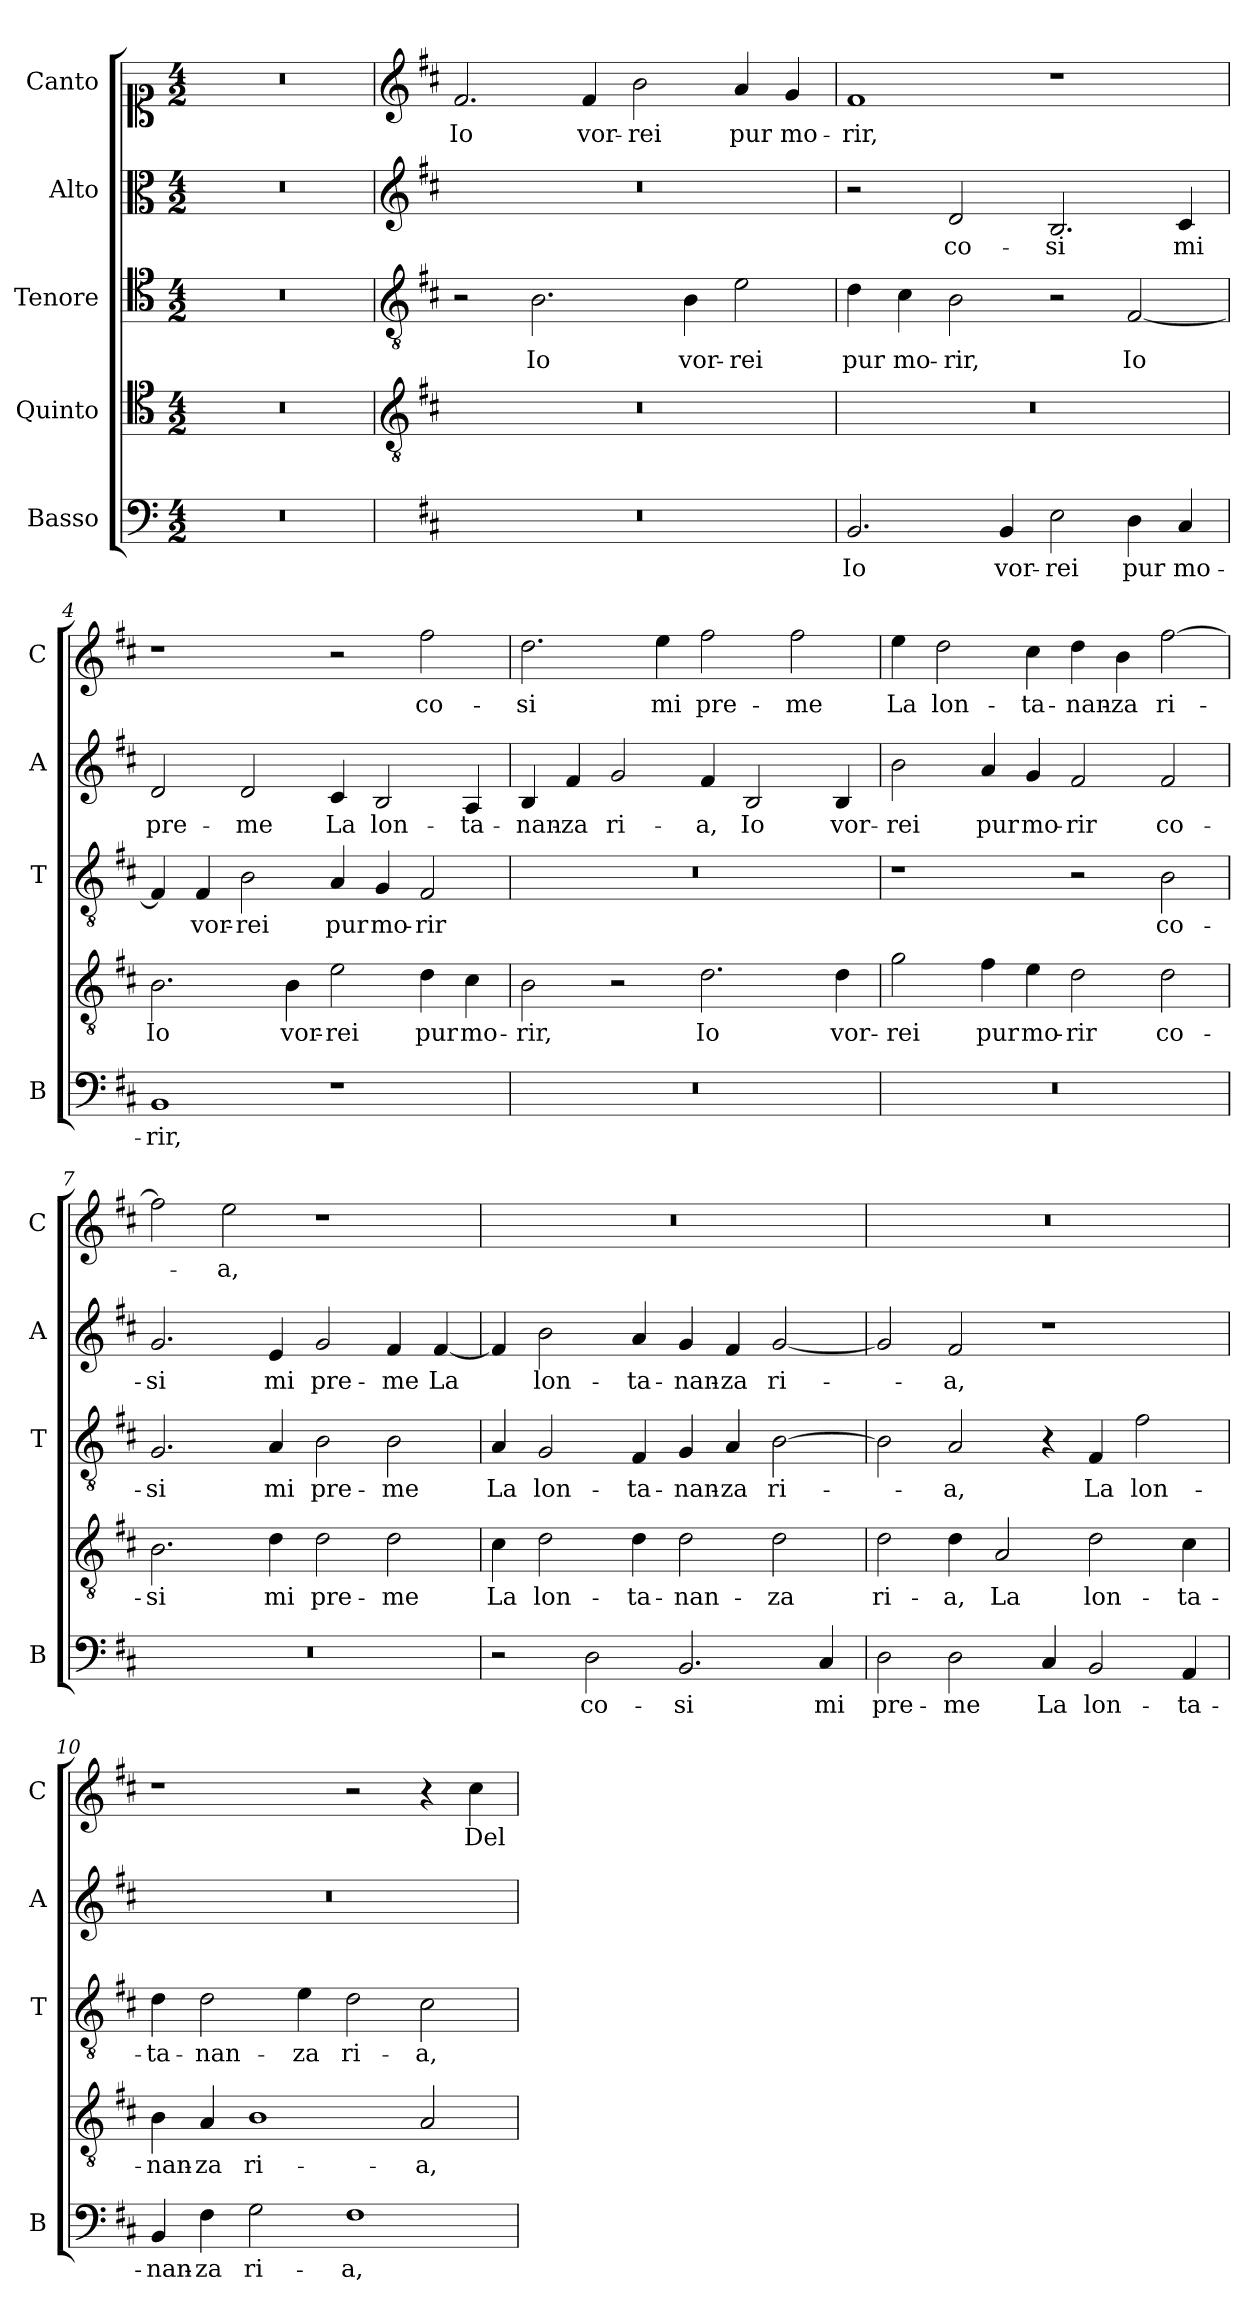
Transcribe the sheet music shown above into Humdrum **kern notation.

**kern	**text	**kern	**text	**kern	**text	**kern	**text	**kern	**text
*part5	*part5	*part4	*part4	*part3	*part3	*part2	*part2	*part1	*part1
*staff5	*staff5	*staff4	*staff4	*staff3	*staff3	*staff2	*staff2	*staff1	*staff1
*I"Basso	*	*I"Quinto	*	*I"Tenore	*	*I"Alto	*	*I"Canto	*
*I'B	*	*	*	*I'T	*	*I'A	*	*I'C	*
*clefF4	*	*clefC4	*	*clefC4	*	*clefC3	*	*clefC1	*
*k[]	*	*k[]	*	*k[]	*	*k[]	*	*k[]	*
*C:	*	*C:	*	*C:	*	*C:	*	*C:	*
*M4/2	*	*M4/2	*	*M4/2	*	*M4/2	*	*M4/2	*
=1	=1	=1	=1	=1	=1	=1	=1	=1	=1
0r	.	0r	.	0r	.	0r	.	0r	.
=2	=2	=2	=2	=2	=2	=2	=2	=2	=2
*	*	*clefGv2	*	*clefGv2	*	*clefG2	*	*clefG2	*
*k[f#c#]	*	*k[f#c#]	*	*k[f#c#]	*	*k[f#c#]	*	*k[f#c#]	*
*D:	*	*D:	*	*D:	*	*D:	*	*D:	*
!	!	!	!	!	!	!	!	!	!LO:LY:b
0r	.	0r	.	2r	.	0r	.	2.f#/	Io
!	!	!	!	!	!LO:LY:b	!	!	!	!
.	.	.	.	2.B\	Io	.	.	.	.
!	!	!	!	!	!	!	!	!	!LO:LY:b
.	.	.	.	.	.	.	.	4f#/	vor-
!	!	!	!	!	!	!	!	!	!LO:LY:b
.	.	.	.	.	.	.	.	2b\	-rei
!	!	!	!	!	!LO:LY:b	!	!	!	!
.	.	.	.	4B\	vor-	.	.	.	.
!	!	!	!	!	!LO:LY:b	!	!	!	!LO:LY:b
.	.	.	.	2e\	-rei	.	.	4a/	pur
!	!	!	!	!	!	!	!	!	!LO:LY:b
.	.	.	.	.	.	.	.	4g/	mo-
=3	=3	=3	=3	=3	=3	=3	=3	=3	=3
!	!LO:LY:b	!	!	!	!LO:LY:b	!	!	!	!LO:LY:b
2.BB/	Io	0r	.	4d\	pur	2r	.	1f#	-rir,
!	!	!	!	!	!LO:LY:b	!	!	!	!
.	.	.	.	4c#\	mo-	.	.	.	.
!	!	!	!	!	!LO:LY:b	!	!LO:LY:b	!	!
.	.	.	.	2B\	-rir,	2d/	co-	.	.
!	!LO:LY:b	!	!	!	!	!	!	!	!
4BB/	vor-	.	.	.	.	.	.	.	.
!	!LO:LY:b	!	!	!	!	!	!LO:LY:b	!	!
2E\	-rei	.	.	2r	.	2.B/	-si	1r	.
!	!LO:LY:b	!	!	!	!LO:LY:b	!	!	!	!
4D\	pur	.	.	[2F#/	Io	.	.	.	.
!	!LO:LY:b	!	!	!	!	!	!LO:LY:b	!	!
4C#/	mo-	.	.	.	.	4c#/	mi	.	.
=4	=4	=4	=4	=4	=4	=4	=4	=4	=4
!	!LO:LY:b	!	!LO:LY:b	!	!	!	!LO:LY:b	!	!
1BB	-rir,	2.B\	Io	4F#/]	.	2d/	pre-	1r	.
!	!	!	!	!	!LO:LY:b	!	!	!	!
.	.	.	.	4F#/	vor-	.	.	.	.
!	!	!	!	!	!LO:LY:b	!	!LO:LY:b	!	!
.	.	.	.	2B\	-rei	2d/	-me	.	.
!	!	!	!LO:LY:b	!	!	!	!	!	!
.	.	4B\	vor-	.	.	.	.	.	.
!	!	!	!LO:LY:b	!	!LO:LY:b	!	!LO:LY:b	!	!
1r	.	2e\	-rei	4A/	pur	4c#/	La	2r	.
!	!	!	!	!	!LO:LY:b	!	!LO:LY:b	!	!
.	.	.	.	4G/	mo-	2B/	lon-	.	.
!	!	!	!LO:LY:b	!	!LO:LY:b	!	!	!	!LO:LY:b
.	.	4d\	pur	2F#/	-rir	.	.	2ff#\	co-
!	!	!	!LO:LY:b	!	!	!	!LO:LY:b	!	!
.	.	4c#\	mo-	.	.	4A/	-ta-	.	.
!!LO:LB:g=z
=5	=5	=5	=5	=5	=5	=5	=5	=5	=5
!	!	!	!LO:LY:b	!	!	!	!LO:LY:b	!	!LO:LY:b
0r	.	2B\	-rir,	0r	.	4B/	-nan-	2.dd\	-si
!	!	!	!	!	!	!	!LO:LY:b	!	!
.	.	.	.	.	.	4f#/	-za	.	.
!	!	!	!	!	!	!	!LO:LY:b	!	!
.	.	2r	.	.	.	2g/	ri-	.	.
!	!	!	!	!	!	!	!	!	!LO:LY:b
.	.	.	.	.	.	.	.	4ee\	mi
!	!	!	!LO:LY:b	!	!	!	!LO:LY:b	!	!LO:LY:b
.	.	2.d\	Io	.	.	4f#/	-a,	2ff#\	pre-
!	!	!	!	!	!	!	!LO:LY:b	!	!
.	.	.	.	.	.	2B/	Io	.	.
!	!	!	!	!	!	!	!	!	!LO:LY:b
.	.	.	.	.	.	.	.	2ff#\	-me
!	!	!	!LO:LY:b	!	!	!	!LO:LY:b	!	!
.	.	4d\	vor-	.	.	4B/	vor-	.	.
=6	=6	=6	=6	=6	=6	=6	=6	=6	=6
!	!	!	!LO:LY:b	!	!	!	!LO:LY:b	!	!LO:LY:b
0r	.	2g\	-rei	1r	.	2b\	-rei	4ee\	La
!	!	!	!	!	!	!	!	!	!LO:LY:b
.	.	.	.	.	.	.	.	2dd\	lon-
!	!	!	!LO:LY:b	!	!	!	!LO:LY:b	!	!
.	.	4f#\	pur	.	.	4a/	pur	.	.
!	!	!	!LO:LY:b	!	!	!	!LO:LY:b	!	!LO:LY:b
.	.	4e\	mo-	.	.	4g/	mo-	4cc#\	-ta-
!	!	!	!LO:LY:b	!	!	!	!LO:LY:b	!	!LO:LY:b
.	.	2d\	-rir	2r	.	2f#/	-rir	4dd\	-nan-
!	!	!	!	!	!	!	!	!	!LO:LY:b
.	.	.	.	.	.	.	.	4b\	-za
!	!	!	!LO:LY:b	!	!LO:LY:b	!	!LO:LY:b	!	!LO:LY:b
.	.	2d\	co-	2B\	co-	2f#/	co-	[2ff#\	ri-
=7	=7	=7	=7	=7	=7	=7	=7	=7	=7
!	!	!	!LO:LY:b	!	!LO:LY:b	!	!LO:LY:b	!	!
0r	.	2.B\	-si	2.G/	-si	2.g/	-si	2ff#\]	.
!	!	!	!	!	!	!	!	!	!LO:LY:b
.	.	.	.	.	.	.	.	2ee\	-a,
!	!	!	!LO:LY:b	!	!LO:LY:b	!	!LO:LY:b	!	!
.	.	4d\	mi	4A/	mi	4e/	mi	.	.
!	!	!	!LO:LY:b	!	!LO:LY:b	!	!LO:LY:b	!	!
.	.	2d\	pre-	2B\	pre-	2g/	pre-	1r	.
!	!	!	!LO:LY:b	!	!LO:LY:b	!	!LO:LY:b	!	!
.	.	2d\	-me	2B\	-me	4f#/	-me	.	.
!	!	!	!	!	!	!	!LO:LY:b	!	!
.	.	.	.	.	.	[4f#/	La	.	.
=8	=8	=8	=8	=8	=8	=8	=8	=8	=8
!	!	!	!LO:LY:b	!	!LO:LY:b	!	!	!	!
2r	.	4c#\	La	4A/	La	4f#/]	.	0r	.
!	!	!	!LO:LY:b	!	!LO:LY:b	!	!LO:LY:b	!	!
.	.	2d\	lon-	2G/	lon-	2b\	lon-	.	.
!	!LO:LY:b	!	!	!	!	!	!	!	!
2D\	co-	.	.	.	.	.	.	.	.
!	!	!	!LO:LY:b	!	!LO:LY:b	!	!LO:LY:b	!	!
.	.	4d\	-ta-	4F#/	-ta-	4a/	-ta-	.	.
!	!LO:LY:b	!	!LO:LY:b	!	!LO:LY:b	!	!LO:LY:b	!	!
2.BB/	-si	2d\	-nan-	4G/	-nan-	4g/	-nan-	.	.
!	!	!	!	!	!LO:LY:b	!	!LO:LY:b	!	!
.	.	.	.	4A/	-za	4f#/	-za	.	.
!	!	!	!LO:LY:b	!	!LO:LY:b	!	!LO:LY:b	!	!
.	.	2d\	-za	[2B\	ri-	[2g/	ri-	.	.
!	!LO:LY:b	!	!	!	!	!	!	!	!
4C#/	mi	.	.	.	.	.	.	.	.
!!LO:PB:g=z
=9	=9	=9	=9	=9	=9	=9	=9	=9	=9
!	!LO:LY:b	!	!LO:LY:b	!	!	!	!	!	!
2D\	pre-	2d\	ri-	2B\]	.	2g/]	.	0r	.
!	!LO:LY:b	!	!LO:LY:b	!	!LO:LY:b	!	!LO:LY:b	!	!
2D\	-me	4d\	-a,	2A/	-a,	2f#/	-a,	.	.
!	!	!	!LO:LY:b	!	!	!	!	!	!
.	.	2A/	La	.	.	.	.	.	.
!	!LO:LY:b	!	!	!	!	!	!	!	!
4C#/	La	.	.	4r	.	1r	.	.	.
!	!LO:LY:b	!	!LO:LY:b	!	!LO:LY:b	!	!	!	!
2BB/	lon-	2d\	lon-	4F#/	La	.	.	.	.
!	!	!	!	!	!LO:LY:b	!	!	!	!
.	.	.	.	2f#\	lon-	.	.	.	.
!	!LO:LY:b	!	!LO:LY:b	!	!	!	!	!	!
4AA/	-ta-	4c#\	-ta-	.	.	.	.	.	.
=10	=10	=10	=10	=10	=10	=10	=10	=10	=10
!	!LO:LY:b	!	!LO:LY:b	!	!LO:LY:b	!	!	!	!
4BB/	-nan-	4B\	-nan-	4d\	-ta-	0r	.	1r	.
!	!LO:LY:b	!	!LO:LY:b	!	!LO:LY:b	!	!	!	!
4F#\	-za	4A/	-za	2d\	-nan-	.	.	.	.
!	!LO:LY:b	!	!LO:LY:b	!	!	!	!	!	!
2G\	ri-	1B	ri-	.	.	.	.	.	.
!	!	!	!	!	!LO:LY:b	!	!	!	!
.	.	.	.	4e\	-za	.	.	.	.
!	!LO:LY:b	!	!	!	!LO:LY:b	!	!	!	!
1F#	-a,	.	.	2d\	ri-	.	.	2r	.
!	!	!	!LO:LY:b	!	!LO:LY:b	!	!	!	!
.	.	2A/	-a,	2c#\	-a,	.	.	4r	.
!	!	!	!	!	!	!	!	!	!LO:LY:b
.	.	.	.	.	.	.	.	4cc#\	Del-
=	=	=	=	=	=	=	=	=	=
*-	*-	*-	*-	*-	*-	*-	*-	*-	*-
